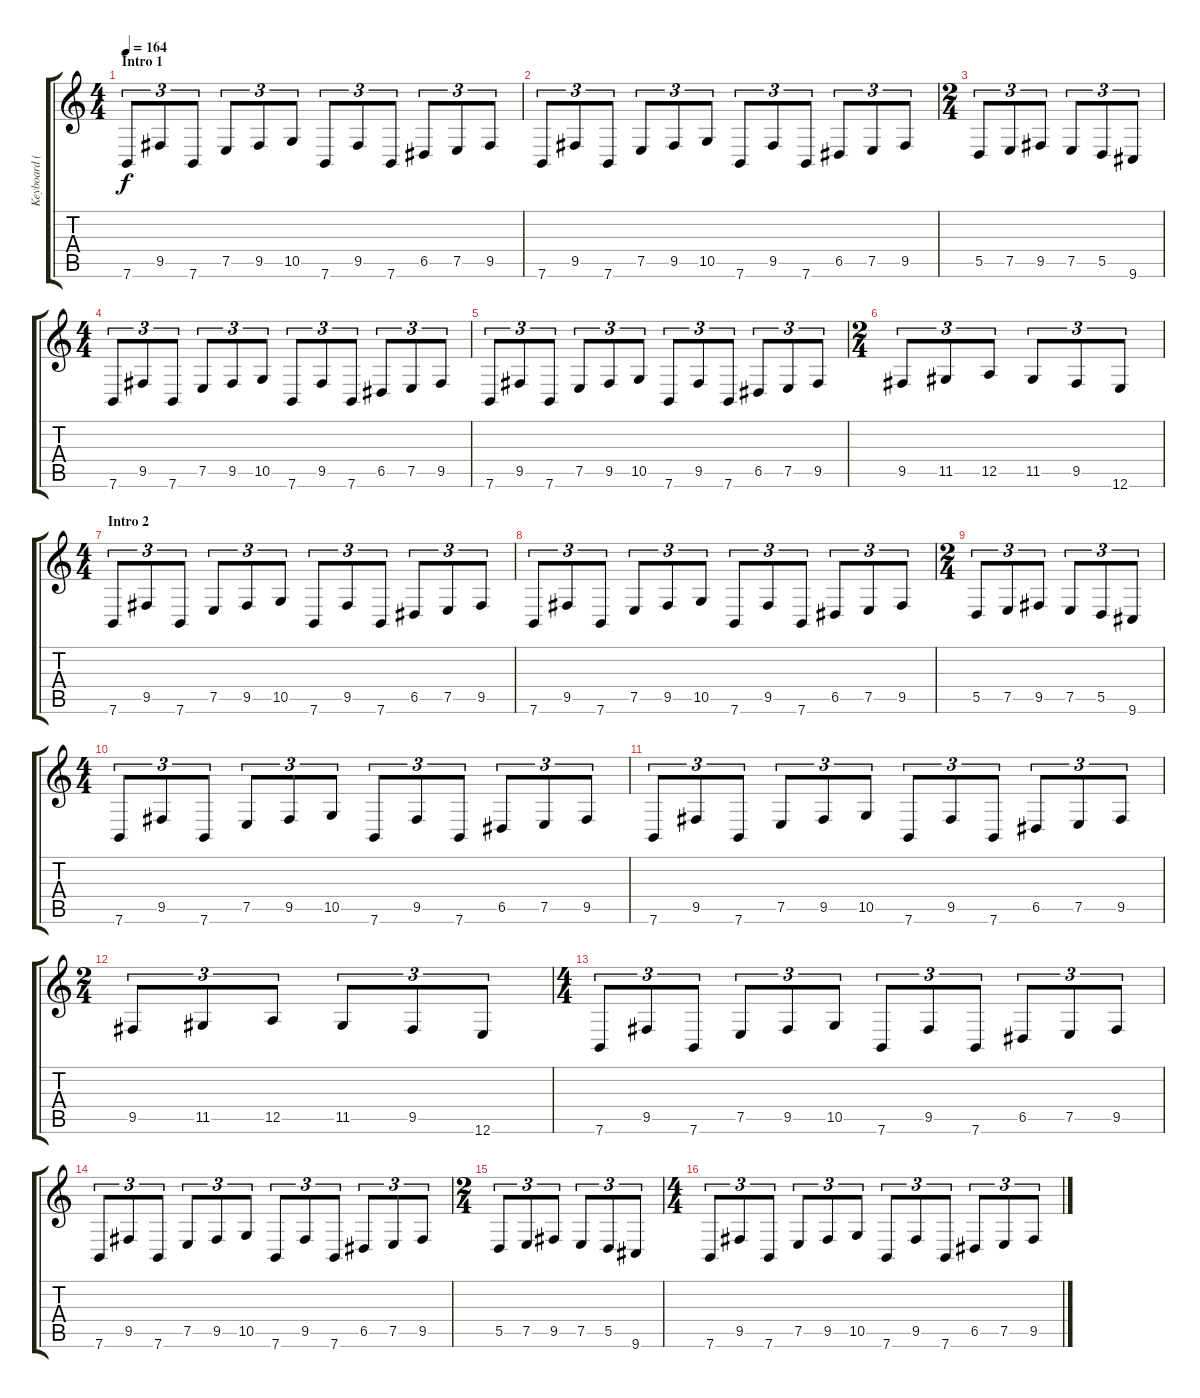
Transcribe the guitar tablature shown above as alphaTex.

\track ("Keyboard (Harpsichord)" "Keyboard (") {instrument harpsichord}
\staff {score tabs}
\tuning (E4 B3 G3 D3 A2 E2) {hide}
\ts (4 4)
\section ("" "Intro 1")
\tempo 164
\clef g2
\ks c
7.6.8{tu (3 2) dy f instrument harpsichord} 9.5.8{tu (3 2)} 7.6.8{tu (3 2)} 7.5.8{tu (3 2)} 9.5.8{tu (3 2)} 10.5.8{tu (3 2)} 7.6.8{tu (3 2)} 9.5.8{tu (3 2)} 7.6.8{tu (3 2)} 6.5.8{tu (3 2)} 7.5.8{tu (3 2)} 9.5.8{tu (3 2)} |
7.6.8{tu (3 2)} 9.5.8{tu (3 2)} 7.6.8{tu (3 2)} 7.5.8{tu (3 2)} 9.5.8{tu (3 2)} 10.5.8{tu (3 2)} 7.6.8{tu (3 2)} 9.5.8{tu (3 2)} 7.6.8{tu (3 2)} 6.5.8{tu (3 2)} 7.5.8{tu (3 2)} 9.5.8{tu (3 2)} |
\ts (2 4)
5.5.8{tu (3 2)} 7.5.8{tu (3 2)} 9.5.8{tu (3 2)} 7.5.8{tu (3 2)} 5.5.8{tu (3 2)} 9.6.8{tu (3 2)} |
\ts (4 4)
7.6.8{tu (3 2)} 9.5.8{tu (3 2)} 7.6.8{tu (3 2)} 7.5.8{tu (3 2)} 9.5.8{tu (3 2)} 10.5.8{tu (3 2)} 7.6.8{tu (3 2)} 9.5.8{tu (3 2)} 7.6.8{tu (3 2)} 6.5.8{tu (3 2)} 7.5.8{tu (3 2)} 9.5.8{tu (3 2)} |
7.6.8{tu (3 2)} 9.5.8{tu (3 2)} 7.6.8{tu (3 2)} 7.5.8{tu (3 2)} 9.5.8{tu (3 2)} 10.5.8{tu (3 2)} 7.6.8{tu (3 2)} 9.5.8{tu (3 2)} 7.6.8{tu (3 2)} 6.5.8{tu (3 2)} 7.5.8{tu (3 2)} 9.5.8{tu (3 2)} |
\ts (2 4)
9.5.8{tu (3 2)} 11.5.8{tu (3 2)} 12.5.8{tu (3 2)} 11.5.8{tu (3 2)} 9.5.8{tu (3 2)} 12.6.8{tu (3 2)} |
\ts (4 4)
\section ("" "Intro 2")
7.6.8{tu (3 2)} 9.5.8{tu (3 2)} 7.6.8{tu (3 2)} 7.5.8{tu (3 2)} 9.5.8{tu (3 2)} 10.5.8{tu (3 2)} 7.6.8{tu (3 2)} 9.5.8{tu (3 2)} 7.6.8{tu (3 2)} 6.5.8{tu (3 2)} 7.5.8{tu (3 2)} 9.5.8{tu (3 2)} |
7.6.8{tu (3 2)} 9.5.8{tu (3 2)} 7.6.8{tu (3 2)} 7.5.8{tu (3 2)} 9.5.8{tu (3 2)} 10.5.8{tu (3 2)} 7.6.8{tu (3 2)} 9.5.8{tu (3 2)} 7.6.8{tu (3 2)} 6.5.8{tu (3 2)} 7.5.8{tu (3 2)} 9.5.8{tu (3 2)} |
\ts (2 4)
5.5.8{tu (3 2)} 7.5.8{tu (3 2)} 9.5.8{tu (3 2)} 7.5.8{tu (3 2)} 5.5.8{tu (3 2)} 9.6.8{tu (3 2)} |
\ts (4 4)
7.6.8{tu (3 2)} 9.5.8{tu (3 2)} 7.6.8{tu (3 2)} 7.5.8{tu (3 2)} 9.5.8{tu (3 2)} 10.5.8{tu (3 2)} 7.6.8{tu (3 2)} 9.5.8{tu (3 2)} 7.6.8{tu (3 2)} 6.5.8{tu (3 2)} 7.5.8{tu (3 2)} 9.5.8{tu (3 2)} |
7.6.8{tu (3 2)} 9.5.8{tu (3 2)} 7.6.8{tu (3 2)} 7.5.8{tu (3 2)} 9.5.8{tu (3 2)} 10.5.8{tu (3 2)} 7.6.8{tu (3 2)} 9.5.8{tu (3 2)} 7.6.8{tu (3 2)} 6.5.8{tu (3 2)} 7.5.8{tu (3 2)} 9.5.8{tu (3 2)} |
\ts (2 4)
9.5.8{tu (3 2)} 11.5.8{tu (3 2)} 12.5.8{tu (3 2)} 11.5.8{tu (3 2)} 9.5.8{tu (3 2)} 12.6.8{tu (3 2)} |
\ts (4 4)
7.6.8{tu (3 2)} 9.5.8{tu (3 2)} 7.6.8{tu (3 2)} 7.5.8{tu (3 2)} 9.5.8{tu (3 2)} 10.5.8{tu (3 2)} 7.6.8{tu (3 2)} 9.5.8{tu (3 2)} 7.6.8{tu (3 2)} 6.5.8{tu (3 2)} 7.5.8{tu (3 2)} 9.5.8{tu (3 2)} |
7.6.8{tu (3 2)} 9.5.8{tu (3 2)} 7.6.8{tu (3 2)} 7.5.8{tu (3 2)} 9.5.8{tu (3 2)} 10.5.8{tu (3 2)} 7.6.8{tu (3 2)} 9.5.8{tu (3 2)} 7.6.8{tu (3 2)} 6.5.8{tu (3 2)} 7.5.8{tu (3 2)} 9.5.8{tu (3 2)} |
\ts (2 4)
5.5.8{tu (3 2)} 7.5.8{tu (3 2)} 9.5.8{tu (3 2)} 7.5.8{tu (3 2)} 5.5.8{tu (3 2)} 9.6.8{tu (3 2)} |
\ts (4 4)
7.6.8{tu (3 2)} 9.5.8{tu (3 2)} 7.6.8{tu (3 2)} 7.5.8{tu (3 2)} 9.5.8{tu (3 2)} 10.5.8{tu (3 2)} 7.6.8{tu (3 2)} 9.5.8{tu (3 2)} 7.6.8{tu (3 2)} 6.5.8{tu (3 2)} 7.5.8{tu (3 2)} 9.5.8{tu (3 2)}
